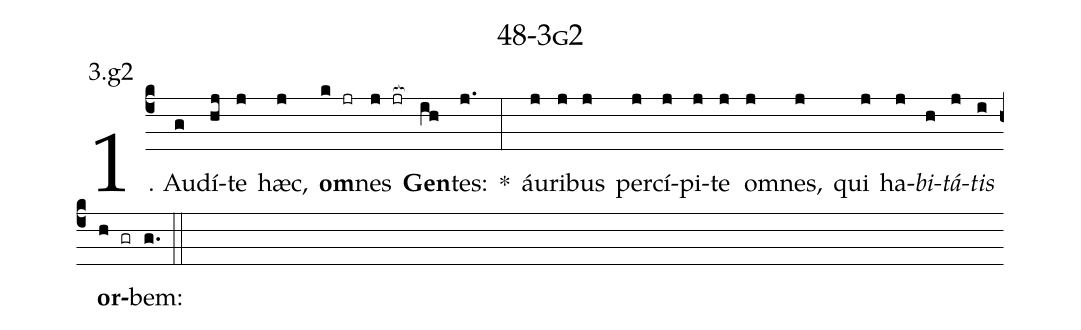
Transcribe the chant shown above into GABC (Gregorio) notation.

name: 48-3g2;
annotation: 3.g2;
%%
(c4)1. Au(g)dí(hj)te(j) hæc,(j) <b>om</b>(k jr)nes(j jr[ocb:1{]) <b>Gen</b>(ih[ocb:0}])tes:(j.) *(:) áu(j)ri(j)bus(j) per(j)cí(j)pi(j)te(j) om(j)nes,(j) qui(j) ha(j)<i>bi</i>(h)<i>tá</i>(j)<i>tis</i>(i) <b>or</b>(h gr)bem:(g.) (::)
